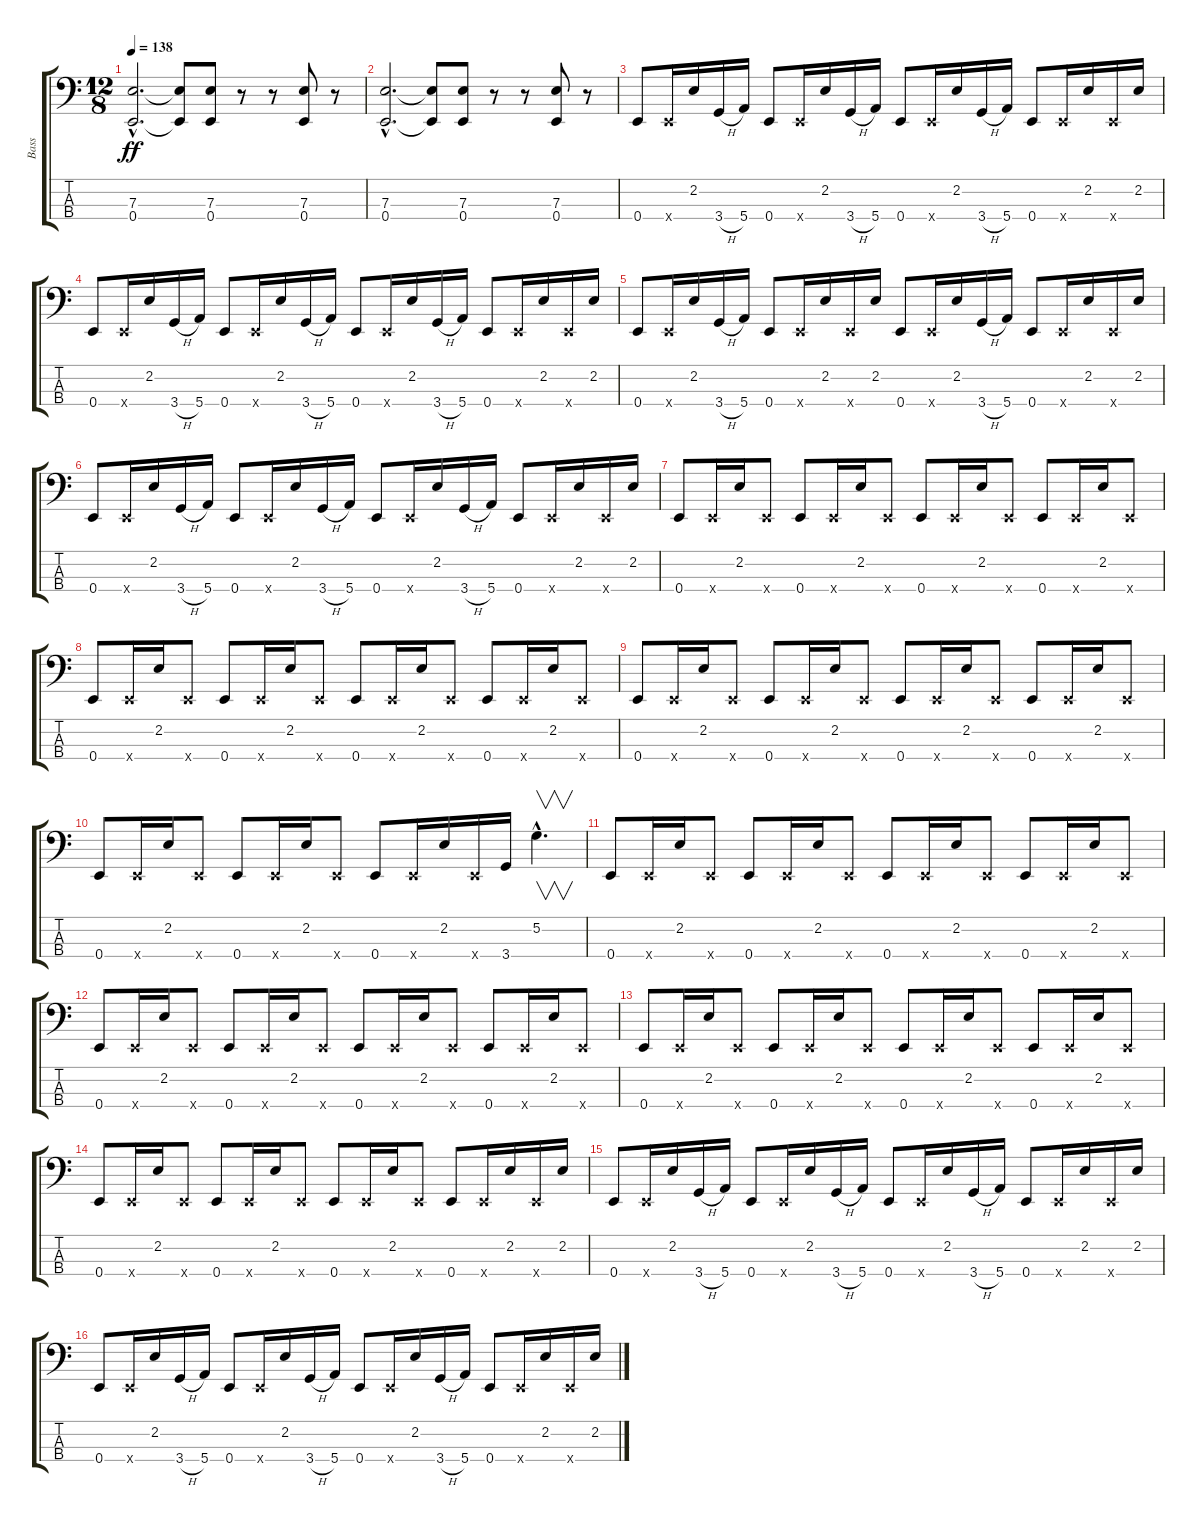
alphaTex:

\track ("Bass" "Bass") {instrument electricbassfinger}
\staff {score tabs}
\tuning (G2 D2 A1 E1) {hide}
\ts (12 8)
\tempo 138
\clef f4
\ks c
(7.3{hac} 0.4{hac}).2{d dy ff} (7.3{t} 0.4{t}).8 (7.3 0.4).8 r.8 r.8 (7.3 0.4).8 r.8 |
(7.3{hac} 0.4{hac}).2{d} (7.3{t} 0.4{t}).8 (7.3 0.4).8 r.8 r.8 (7.3 0.4).8 r.8 |
0.4.8 0.4{x}.16 2.2.16 3.4{h}.16 5.4.16 0.4.8 0.4{x}.16 2.2.16 3.4{h}.16 5.4.16 0.4.8 0.4{x}.16 2.2.16 3.4{h}.16 5.4.16 0.4.8 0.4{x}.16 2.2.16 0.4{x}.16 2.2.16 |
0.4.8 0.4{x}.16 2.2.16 3.4{h}.16 5.4.16 0.4.8 0.4{x}.16 2.2.16 3.4{h}.16 5.4.16 0.4.8 0.4{x}.16 2.2.16 3.4{h}.16 5.4.16 0.4.8 0.4{x}.16 2.2.16 0.4{x}.16 2.2.16 |
0.4.8 0.4{x}.16 2.2.16 3.4{h}.16 5.4.16 0.4.8 0.4{x}.16 2.2.16 0.4{x}.16 2.2.16 0.4.8 0.4{x}.16 2.2.16 3.4{h}.16 5.4.16 0.4.8 0.4{x}.16 2.2.16 0.4{x}.16 2.2.16 |
0.4.8 0.4{x}.16 2.2.16 3.4{h}.16 5.4.16 0.4.8 0.4{x}.16 2.2.16 3.4{h}.16 5.4.16 0.4.8 0.4{x}.16 2.2.16 3.4{h}.16 5.4.16 0.4.8 0.4{x}.16 2.2.16 0.4{x}.16 2.2.16 |
0.4.8 0.4{x}.16 2.2.16 0.4{x}.8 0.4.8 0.4{x}.16 2.2.16 0.4{x}.8 0.4.8 0.4{x}.16 2.2.16 0.4{x}.8 0.4.8 0.4{x}.16 2.2.16 0.4{x}.8 |
0.4.8 0.4{x}.16 2.2.16 0.4{x}.8 0.4.8 0.4{x}.16 2.2.16 0.4{x}.8 0.4.8 0.4{x}.16 2.2.16 0.4{x}.8 0.4.8 0.4{x}.16 2.2.16 0.4{x}.8 |
0.4.8 0.4{x}.16 2.2.16 0.4{x}.8 0.4.8 0.4{x}.16 2.2.16 0.4{x}.8 0.4.8 0.4{x}.16 2.2.16 0.4{x}.8 0.4.8 0.4{x}.16 2.2.16 0.4{x}.8 |
0.4.8 0.4{x}.16 2.2.16 0.4{x}.8 0.4.8 0.4{x}.16 2.2.16 0.4{x}.8 0.4.8 0.4{x}.16 2.2.16 0.4{x}.16 3.4.16 5.2{hac}.4{v d} |
0.4.8 0.4{x}.16 2.2.16 0.4{x}.8 0.4.8 0.4{x}.16 2.2.16 0.4{x}.8 0.4.8 0.4{x}.16 2.2.16 0.4{x}.8 0.4.8 0.4{x}.16 2.2.16 0.4{x}.8 |
0.4.8 0.4{x}.16 2.2.16 0.4{x}.8 0.4.8 0.4{x}.16 2.2.16 0.4{x}.8 0.4.8 0.4{x}.16 2.2.16 0.4{x}.8 0.4.8 0.4{x}.16 2.2.16 0.4{x}.8 |
0.4.8 0.4{x}.16 2.2.16 0.4{x}.8 0.4.8 0.4{x}.16 2.2.16 0.4{x}.8 0.4.8 0.4{x}.16 2.2.16 0.4{x}.8 0.4.8 0.4{x}.16 2.2.16 0.4{x}.8 |
0.4.8 0.4{x}.16 2.2.16 0.4{x}.8 0.4.8 0.4{x}.16 2.2.16 0.4{x}.8 0.4.8 0.4{x}.16 2.2.16 0.4{x}.8 0.4.8 0.4{x}.16 2.2.16 0.4{x}.16 2.2.16 |
0.4.8 0.4{x}.16 2.2.16 3.4{h}.16 5.4.16 0.4.8 0.4{x}.16 2.2.16 3.4{h}.16 5.4.16 0.4.8 0.4{x}.16 2.2.16 3.4{h}.16 5.4.16 0.4.8 0.4{x}.16 2.2.16 0.4{x}.16 2.2.16 |
0.4.8 0.4{x}.16 2.2.16 3.4{h}.16 5.4.16 0.4.8 0.4{x}.16 2.2.16 3.4{h}.16 5.4.16 0.4.8 0.4{x}.16 2.2.16 3.4{h}.16 5.4.16 0.4.8 0.4{x}.16 2.2.16 0.4{x}.16 2.2.16
